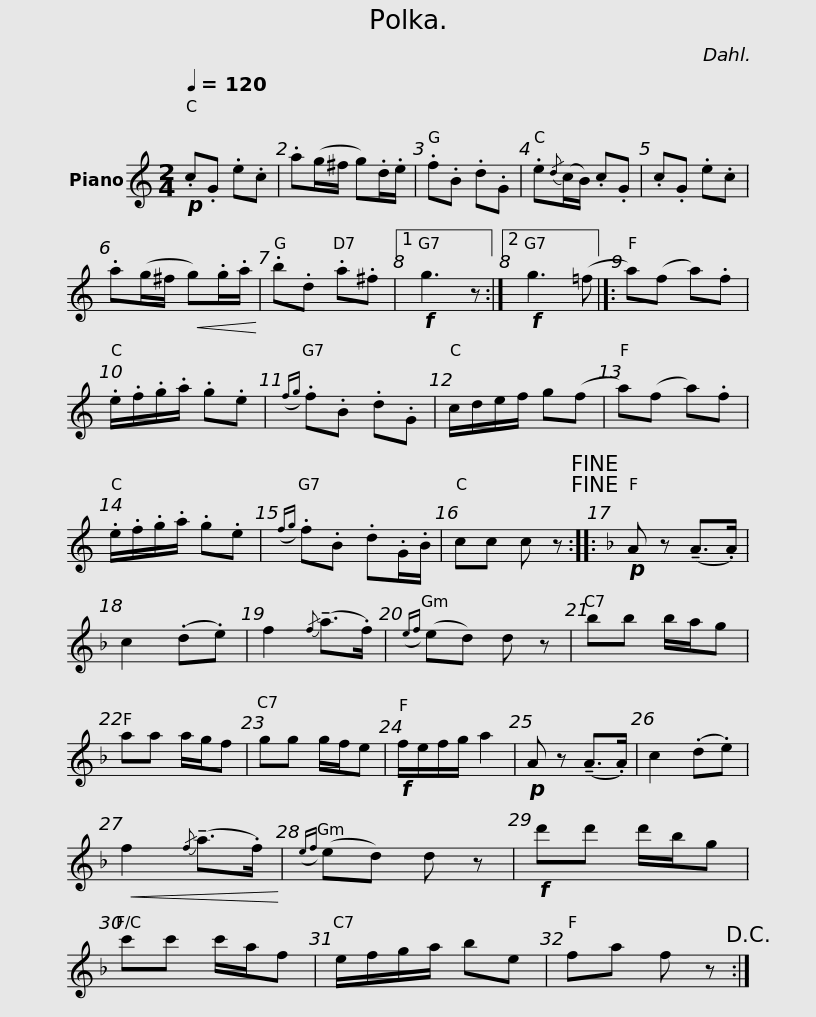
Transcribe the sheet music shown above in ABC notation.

X:1
L:1/8
Q:1/4=120
M:2/4
I:linebreak $
K:C
V:1 treble
V:1
!p! .c.G .e.c | .a(g/^f/ g).d/.e/ | .f.B .d.G | .e{/d}(c/B/) .c.G |$ .c.G .e.c | %5
 .a(g/^f/!<(! g).g/.a/!<)! | .b.d .a.^f |1!f! g3 z :|2!f! g3 (=f |]:$ a)(f a).f | %10
 .e/.f/.g/.a/ .g.e |({fg)} .f.B .d.G | c/d/e/f/ g(f |$ a)(f a).f | .e/.f/.g/.a/ .g.e | %15
({fg)} .f.B .d.G/.B/ | cc c z!fine!!fine! ::$[K:F]!p! A z (!tenuto!A>.A) | c2 (.d.e) | f2{/f} (!tenuto!a>.f) | %20
({ef)} (ed) d z |$ bb b/a/g | aa a/g/f | gg g/f/e |!f! f/e/f/g/ a2 |$ %25
!p! A z (!tenuto!A>.A) | c2 (.d.e) |!<(! f2{/f} (!tenuto!a>.f)!<)! |({ef)} (ed) d z |$!f! d'd' d'/b/g | %30
 c'c' c'/a/f | e/f/g/a/ be | fa f z!D.C.! :| %33
